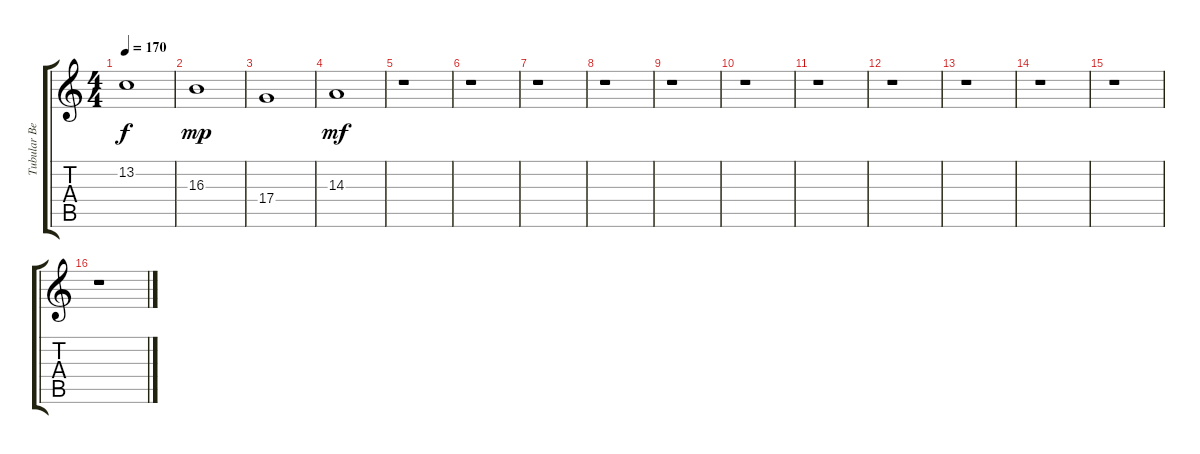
\track ("Tubular Bells" "Tubular Be") {instrument tubularbells}
\staff {score tabs}
\tuning (E4 B3 G3 D3 A2 E2) {hide}
\ts (4 4)
\tempo 170
\clef g2
\ks c
13.2{t}.1{dy f} |
16.3.1{dy mp} |
17.4.1 |
14.3.1{dy mf} |
r.1 |
r.1 |
r.1 |
r.1 |
r.1 |
r.1 |
r.1 |
r.1 |
r.1 |
r.1 |
r.1 |
r.1
